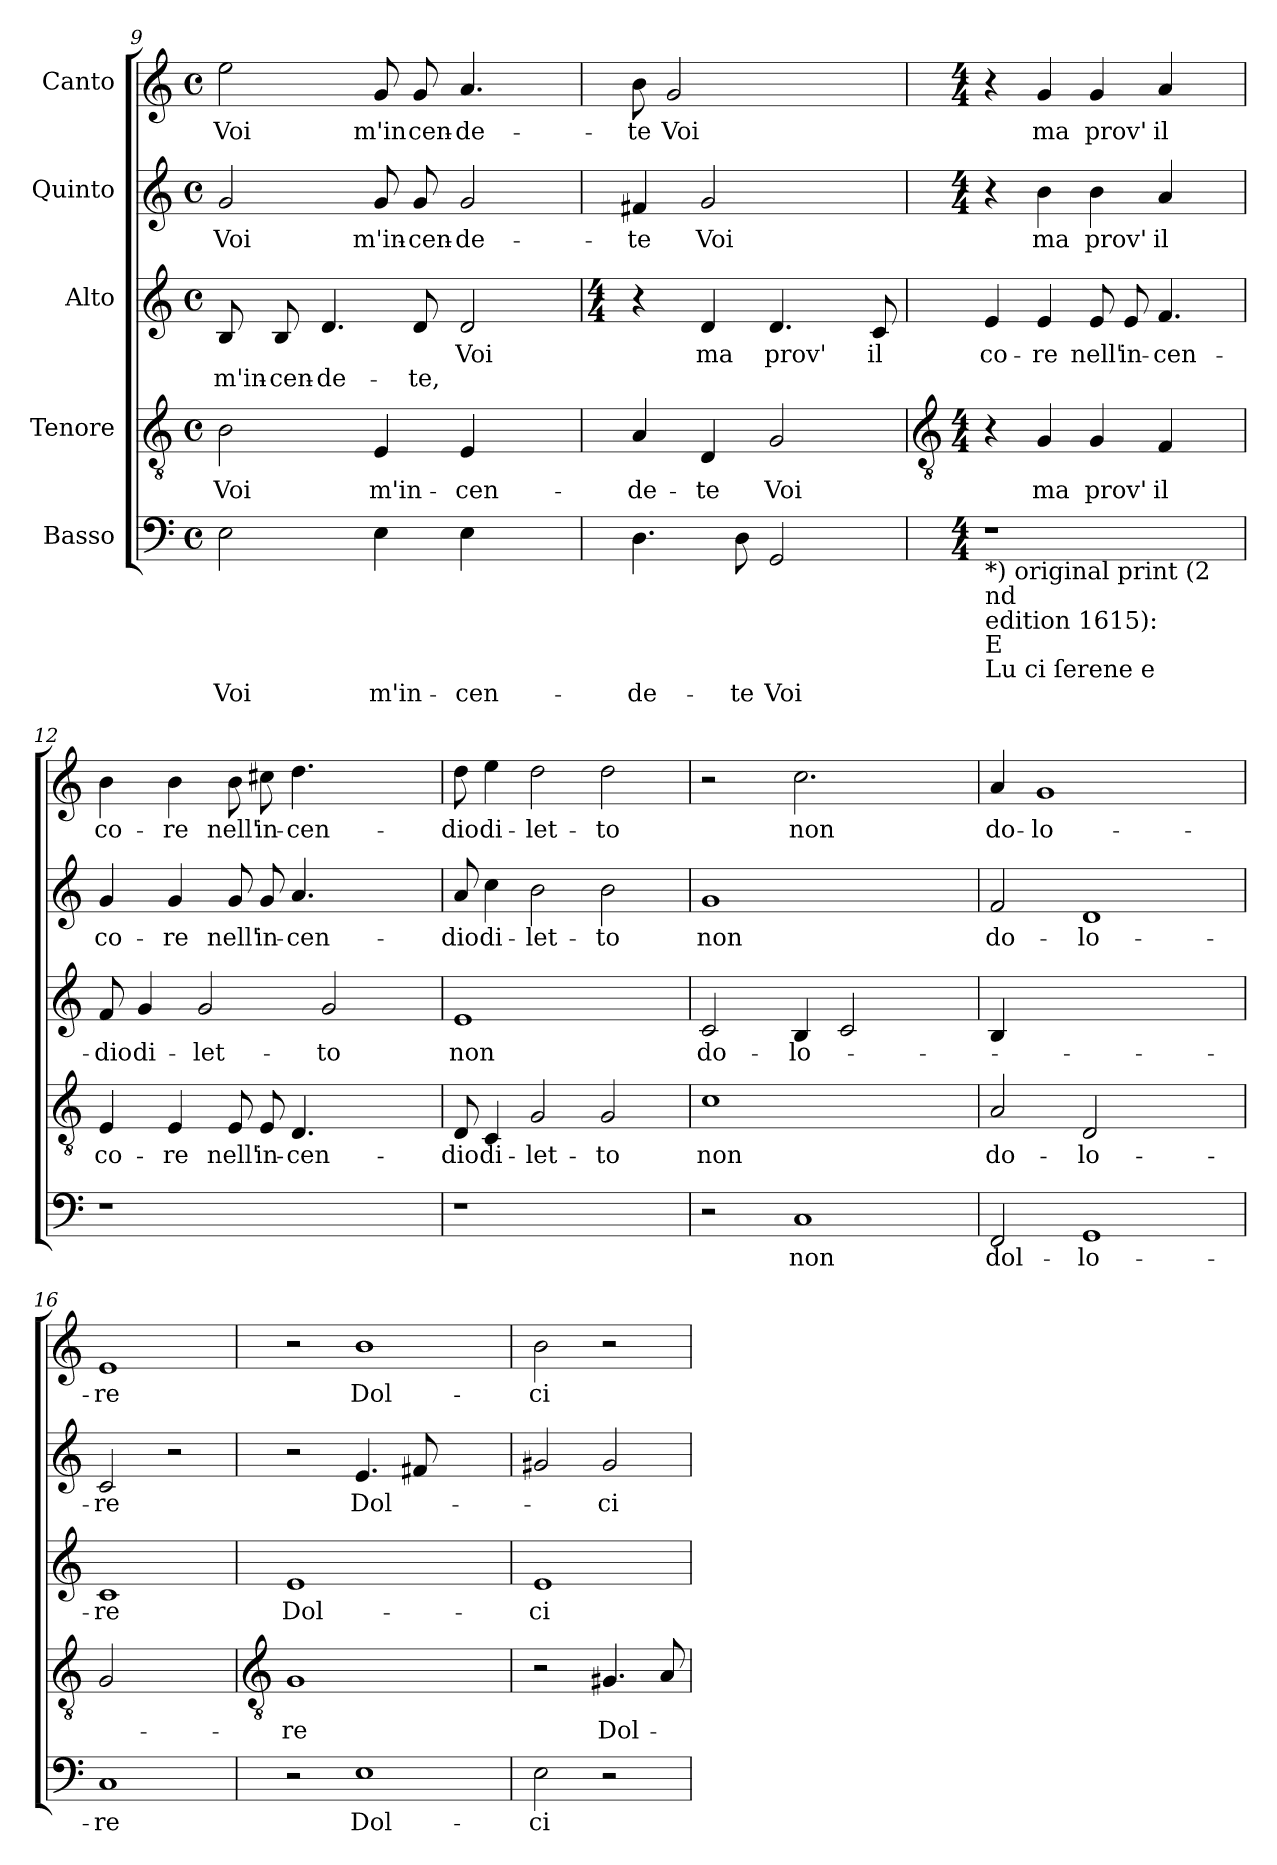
**kern	**text	**kern	**text	**kern	**text	**text	**kern	**text	**kern	**text
*part5	*part5	*part4	*part4	*part3	*part3	*part3	*part2	*part2	*part1	*part1
*staff5	*staff5	*staff4	*staff4	*staff3	*staff3	*staff3	*staff2	*staff2	*staff1	*staff1
*I"Basso	*	*I"Tenore	*	*I"Alto	*	*	*I"Quinto	*	*I"Canto	*
*clefF4	*	*clefGv2	*	*clefG2	*	*	*clefG2	*	*clefG2	*
*k[]	*	*k[]	*	*k[]	*	*	*k[]	*	*k[]	*
*C:	*	*C:	*	*C:	*	*	*C:	*	*C:	*
*M4/4	*	*M4/4	*	*M4/4	*	*	*M4/4	*	*M4/4	*
*met(c)	*	*met(c)	*	*met(c)	*	*	*met(c)	*	*met(c)	*
=9A	=9A	=9A	=9A	=9A	=9A	=9A	=9A	=9A	=9A	=9A
!	!LO:LY:b	!	!LO:LY:b	!	!	!LO:LY:b	!	!LO:LY:b	!	!LO:LY:b
2E	Voi	2B	Voi	8B	.	m'in-	2g	Voi	2ee	Voi
!	!	!	!	!	!	!LO:LY:b	!	!	!	!
.	.	.	.	8B	.	-cen-	.	.	.	.
!	!	!	!	!	!	!LO:LY:b	!	!	!	!
.	.	.	.	4.d	.	-de-	.	.	.	.
!	!LO:LY:b	!	!LO:LY:b	!	!	!	!	!LO:LY:b	!	!LO:LY:b
4E	m'in-	4E	m'in-	.	.	.	8g	m'in-	8g	m'in
!	!	!	!	!	!	!LO:LY:b	!	!LO:LY:b	!	!LO:LY:b
.	.	.	.	8d	.	-te,	8g	-cen-	8g	cen-
!	!LO:LY:b	!	!LO:LY:b	!	!LO:LY:b	!	!	!LO:LY:b	!	!LO:LY:b
4E	-cen-	4E	-cen-	2d	Voi	.	2g	-de-	4.a	-de-
4ryy	.	4ryy	.	.	.	.	.	.	.	.
.	.	.	.	.	.	.	.	.	8ryy	.
!!LO:LB:g=z
=10A	=10A	=10A	=10A	=10A	=10A	=10A	=10A	=10A	=10A	=10A
*	*	*	*	*M4/4	*	*	*	*	*	*
!	!LO:LY:b	!	!LO:LY:b	!	!	!	!	!LO:LY:b	!	!LO:LY:b
4.D	-de-	4A	-de-	4r	.	.	4f#X	-te	8b	-te
!	!	!	!	!	!	!	!	!	!	!LO:LY:b
.	.	.	.	.	.	.	.	.	2g	Voi
!	!	!	!LO:LY:b	!	!LO:LY:b	!	!	!LO:LY:b	!	!
.	.	4D	-te	4d	ma	.	2g	Voi	.	.
!	!LO:LY:b	!	!	!	!	!	!	!	!	!
8D	-te	.	.	.	.	.	.	.	.	.
!	!LO:LY:b	!	!LO:LY:b	!	!LO:LY:b	!	!	!	!	!
2GG	Voi	2G	Voi	4.d	prov'	.	.	.	.	.
.	.	.	.	.	.	.	.	.	4.ryy	.
.	.	.	.	.	.	.	4ryy	.	.	.
!	!	!	!	!	!LO:LY:b	!	!	!	!	!
.	.	.	.	8c	il	.	.	.	.	.
!!LO:LB:g=z
=11	=11	=11	=11	=11	=11	=11	=11	=11	=11	=11
*	*	*clefGv2	*	*	*	*	*	*	*	*
*M4/4	*	*M4/4	*	*	*	*	*M4/4	*	*M4/4	*
!LO:TX:b:t=*) original print (2	!	!	!	!	!	!	!	!	!	!
!LO:TX:b:t=nd	!	!	!	!	!	!	!	!	!	!
!LO:TX:b:t=edition 1615)&colon;	!	!	!	!	!	!	!	!	!	!
!LO:TX:b:t=E	!	!	!	!	!	!	!	!	!	!
!LO:TX:b:t=Lu     ci  ſerene e	!	!	!	!	!	!	!	!	!	!
!	!	!	!	!	!LO:LY:b	!	!	!	!	!
*	*	*	*	*	*	*	*	*	*^	*
1r	.	4r	.	4e	co-	.	4r	.	4r	1ryy	.
!	!	!	!LO:LY:b	!	!LO:LY:b	!	!	!LO:LY:b	!	!	!LO:LY:b
.	.	4G	ma	4e	-re	.	4b	ma	4g	.	ma
!	!	!	!LO:LY:b	!	!LO:LY:b	!	!	!LO:LY:b	!	!	!LO:LY:b
.	.	4G	prov'	8e	nell'	.	4b	prov'	4g	.	prov'
!	!	!	!	!	!LO:LY:b	!	!	!	!	!	!
.	.	.	.	8e	in-	.	.	.	.	.	.
!	!	!	!LO:LY:b	!	!LO:LY:b	!	!	!LO:LY:b	!	!	!LO:LY:b
.	.	4F	il	4.f	-cen-	.	4a	il	4a	.	il
8ryy	.	8ryy	.	.	.	.	8ryy	.	8ryy	8ryy	.
=12	=12	=12	=12	=12	=12	=12	=12	=12	=12	=12	=12
!	!	!	!LO:LY:b	!	!LO:LY:b	!	!	!LO:LY:b	!	!	!LO:LY:b
1r	.	4E	co-	8f	-dio	.	4g	co-	4b	2ryy	co-
!	!	!	!	!	!LO:LY:b	!	!	!	!	!	!
.	.	.	.	4g	di-	.	.	.	.	.	.
!	!	!	!LO:LY:b	!	!	!	!	!LO:LY:b	!	!	!LO:LY:b
.	.	4E	-re	.	.	.	4g	-re	4b	.	-re
!	!	!	!	!	!LO:LY:b	!	!	!	!	!	!
.	.	.	.	2g	-let-	.	.	.	.	.	.
!	!	!	!LO:LY:b	!	!	!	!	!LO:LY:b	!	!	!LO:LY:b
.	.	8E	nell'	.	.	.	8g	nell'	8b	4ryy	nell'
!	!	!	!LO:LY:b	!	!	!	!	!LO:LY:b	!	!	!LO:LY:b
.	.	8E	in-	.	.	.	8g	in-	8cc#X	.	in-
!	!	!	!LO:LY:b	!	!	!	!	!LO:LY:b	!	!	!LO:LY:b
.	.	4.D	-cen-	.	.	.	4.a	-cen-	4.dd	4ryy	-cen-
!	!	!	!	!	!LO:LY:b	!	!	!	!	!	!
.	.	.	.	2g	-to	.	.	.	.	.	.
4.ryy	.	.	.	.	.	.	.	.	.	4ryy	.
.	.	4ryy	.	.	.	.	4ryy	.	4ryy	.	.
.	.	.	.	.	.	.	.	.	.	8ryy	.
=12	=12	=12	=12	=12	=12	=12	=12	=12	=12	=12	=12
!	!	!	!LO:LY:b	!	!LO:LY:b	!	!	!LO:LY:b	!	!	!LO:LY:b
1r	.	8D	-dio	1e	non	.	8a	-dio	8dd	1ryy	-dio
!	!	!	!LO:LY:b	!	!	!	!	!LO:LY:b	!	!	!LO:LY:b
.	.	4C	di-	.	.	.	4cc	di-	4ee	.	di-
!	!	!	!LO:LY:b	!	!	!	!	!LO:LY:b	!	!	!LO:LY:b
.	.	2G	-let-	.	.	.	2b	-let-	2dd	.	-let-
!	!	!	!LO:LY:b	!	!	!	!	!LO:LY:b	!	!	!LO:LY:b
.	.	2G	-to	.	.	.	2b	-to	2dd	.	-to
4.ryy	.	.	.	4.ryy	.	.	.	.	.	4.ryy	.
=14	=14	=14	=14	=14	=14	=14	=14	=14	=14	=14	=14
!	!	!	!LO:LY:b	!	!LO:LY:b	!	!	!LO:LY:b	!	!	!
2r	.	1c	non	2c	do-	.	1g	non	2r	4ryy	.
.	.	.	.	.	.	.	.	.	.	1ryy	.
!	!LO:LY:b	!	!	!	!LO:LY:b	!	!	!	!	!	!LO:LY:b
1C	non	.	.	4B	-lo-	.	.	.	2.cc	.	non
.	.	.	.	2c	.	.	.	.	.	.	.
.	.	2ryy	.	.	.	.	2ryy	.	.	.	.
.	.	.	.	4ryy	.	.	.	.	4ryy	4ryy	.
=15	=15	=15	=15	=15	=15	=15	=15	=15	=15	=15	=15
!	!LO:LY:b	!	!LO:LY:b	!	!	!	!	!LO:LY:b	!	!	!LO:LY:b
2FF	dol-	2A	do-	4B	.	.	2f	do-	4a	4ryy	do-
!	!	!	!	!	!	!	!	!	!	!	!LO:LY:b
.	.	.	.	1ryy	.	.	.	.	1g	1ryy	-lo-
!	!LO:LY:b	!	!LO:LY:b	!	!	!	!	!LO:LY:b	!	!	!
1GG	-lo-	2D	-lo-	.	.	.	1d	-lo-	.	.	.
.	.	2ryy	.	.	.	.	.	.	.	.	.
.	.	.	.	4ryy	.	.	.	.	4ryy	4ryy	.
!!LO:LB:g=z
=16	=16	=16	=16	=16	=16	=16	=16	=16	=16	=16	=16
!	!LO:LY:b	!	!	!	!LO:LY:b	!	!	!LO:LY:b	!	!	!LO:LY:b
*	*	*	*	*	*	*	*	*	*v	*v	*
1C	-re	2G	.	1c	-re	.	2c	-re	1e	-re
.	.	2ryy	.	.	.	.	2r	.	.	.
!!LO:LB:g=z
=17	=17	=17	=17	=17	=17	=17	=17	=17	=17	=17
*	*	*clefGv2	*	*	*	*	*	*	*	*
!	!	!	!LO:LY:b	!	!LO:LY:b	!	!	!	!	!
2r	.	1G	-re	1e	Dol-	.	2r	.	2r	.
!	!LO:LY:b	!	!	!	!	!	!	!LO:LY:b	!	!LO:LY:b
1E	Dol-	.	.	.	.	.	4.e	Dol-	1b	Dol-
.	.	.	.	.	.	.	8f#	.	.	.
.	.	2ryy	.	2ryy	.	.	2ryy	.	.	.
=18	=18	=18	=18	=18	=18	=18	=18	=18	=18	=18
!	!LO:LY:b	!	!	!	!LO:LY:b	!	!	!	!	!LO:LY:b
2E	-ci	2r	.	1e	-ci	.	2g#X	.	2b	-ci
!	!	!	!LO:LY:b	!	!	!	!	!LO:LY:b	!	!
2r	.	4.G#X	Dol-	.	.	.	2g#	-ci	2r	.
.	.	8A	.	.	.	.	.	.	.	.
=	=	=	=	=	=	=	=	=	=	=
*-	*-	*-	*-	*-	*-	*-	*-	*-	*-	*-
